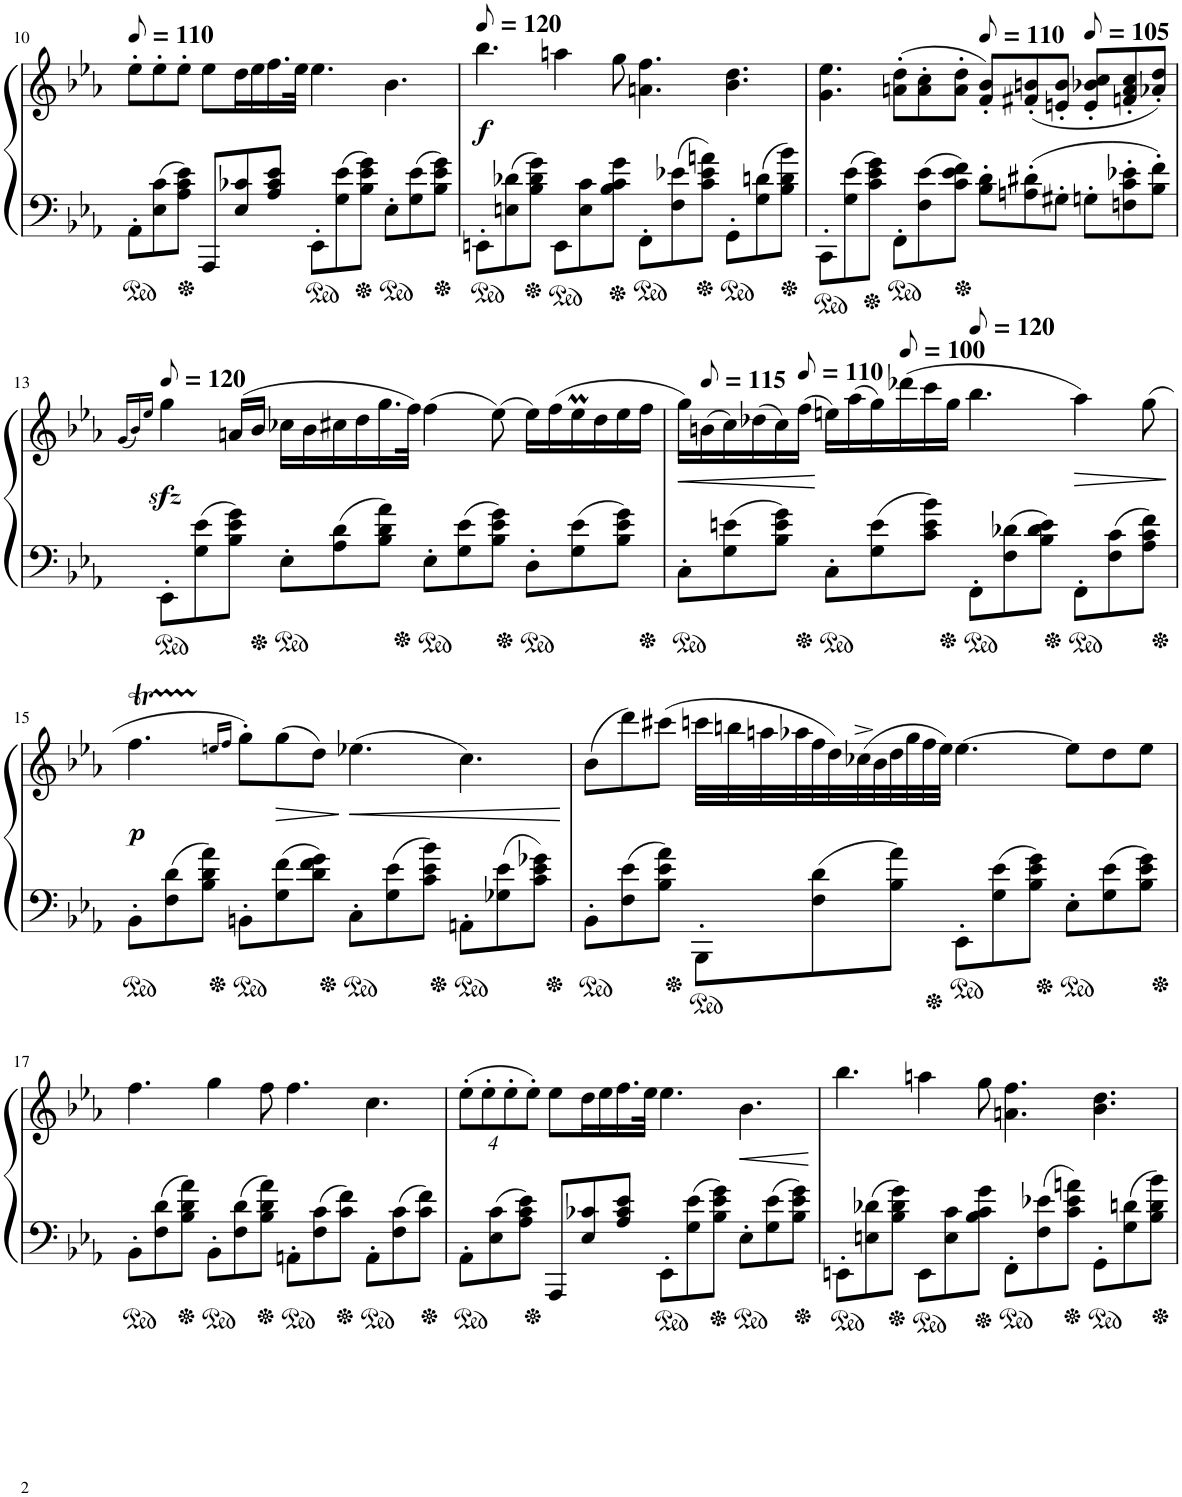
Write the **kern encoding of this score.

**kern	**kern	**dynam
*part1	*part1	*part1
*staff2	*staff1	*staff1/2
*I"Piano	*	*
*I'Pno.	*	*
!!LO:PB:g=z
*clefF4	*clefG2	*
*k[b-e-a-]	*k[b-e-a-]	*
*M12/8	*M12/8	*
*MM55	*MM55	*
=10	=10	=10
8AA-'\L	8ee-'\L	.
8E-\ 8c\	8ee-'\	.
8A-\ 8c\ 8e-\J	8ee-'\J	.
8AAA-/L	8ee-\L	.
8E-/ 8c-X/	16dd\L	.
.	16ee-\	.
8A-/ 8c-/ 8e-/J	16.ff\	.
.	32ee-\JJk	.
8EE-'\L	4.ee-\	.
8G\ 8e-\	.	.
8B-\ 8e-\ 8g\J	.	.
8E-'\L	4.b-\	.
8G\ 8e-\	.	.
8B-\ 8e-\ 8g\J	.	.
=11	=11	=11
*	*MM60	*
!	!	!LO:DY:b
8EEn'\L	4.bb-\	f
8En\ 8d-X\	.	.
8B-\ 8d-\ 8g\J	.	.
8EE\L	4aan\	.
8E\ 8c\	.	.
8B-\ 8c\ 8g\J	8gg\	.
8FF'\L	4.an\ 4.ff\	.
8F\ 8e-X\	.	.
8c\ 8e-\ 8an\J	.	.
8GG'\L	4.b-\ 4.dd\	.
8G\ 8dn\	.	.
8B-\ 8d\ 8b-\J	.	.
=12	=12	=12
8CC'\L	4.g\ 4.ee-\	.
8G\ 8e-\	.	.
8c\ 8e-\ 8g\J	.	.
8FF'\L	(8an\' 8dd\'L	.
8F\ 8e-\	8a\' 8cc\'	.
8c\ 8e-\ 8f\J	8a\' 8dd\'J	.
*	*MM55	*
8B-\' 8d\'L	8f/' 8b-/'L)	.
8An\' 8d#X\'	(8f#X/' 8bn/'	.
8G#X'\J	8en/' 8b/'J	.
*	*MM53	*
8Gn'\L	8e/' 8b-X/' 8cc/'L	.
8Fn\' 8c\' 8e-X\'	8fn/' 8a/' 8cc/'	.
8B-\' 8f\'J	8a-X/' 8dd/'J)	.
!!LO:LB:g=z
=13	=13	=13
*	*MM60	*
.	(16qg/LL	.
.	16qb-/)	.
.	16qee-/JJ	.
8EE-'\L	4ggzz<\	.
8G\ 8e-\	.	.
8B-\ 8e-\ 8g\J	(16an/LL	.
.	16b-/JJ	.
8E-'\L	16cc-X\LL	.
.	16b-\	.
8A-\ 8d\	16cc#X\	.
.	16dd\	.
8B-\ 8d\ 8a-\J	16.gg\	.
.	32ff\JJk)	.
8E-'\L	(4ff\	.
8G\ 8e-\	.	.
8B-\ 8e-\ 8g\J	(8ee-\)	.
8D'\L	16ee-\LL)	.
.	(16ff\	.
8G\ 8e-\	16ee-M\	.
.	16dd\	.
8B-\ 8e-\ 8g\J	16ee-\	.
.	16ff\JJ	.
=14	=14	=14
!	!	!LO:HP:b
8C'\L	16gg\LL)	<
*	*MM58	*
.	(16bn\	.
8G\ 8en\	16cc\)	.
.	(16dd-X\	.
8B-\ 8e\ 8g\J	16cc\)	.
*	*MM55	*
.	(16ff\JJ	.
8C'\L	16een\LL)	[
.	(16aa-\	.
8G\ 8e\	16gg\)	.
*	*MM50	*
.	(16ddd-X\	.
8c\ 8e\ 8b-\J	16ccc\	.
.	16gg\JJ	.
*	*MM60	*
8FF'\L	4.bb-\	.
8F\ 8d-X\	.	.
8B-\ 8d-\ 8e\J	.	.
!	!	!LO:HP:b
8FF'\L	4aa-\)	>
8F\ 8c\	.	.
8A-\ 8c\ 8f\J	(8gg\	.
.	.	]
!!LO:LB:g=z
=15	=15	=15
!	!	!LO:DY:b
8BB-'\L	4.ffT\	p
8F\ 8d\	.	.
8B-\ 8d\ 8a-\J	.	.
.	16qeen/LL	.
.	16qff/JJ	.
8BBn'\L	8gg'\L)	.
!	!	!LO:HP:b
8G\ 8f\	(8gg\	>
8d\ 8f\ 8g\J	8dd\J)	.
!	!	!LO:HP:n=1:b
8C'\L	(4.ee-X\	] <
8G\ 8e-\	.	.
8c\ 8e-\ 8b-\J	.	.
8AAn'\L	4.cc\)	.
8G-X\ 8e-\	.	.
8c\ 8e-\ 8g-X\J	.	.
.	.	[
=16	=16	=16
8BB-'\L	(8b-\L	.
8F\ 8e-\	8ddd\)	.
8B-\ 8e-\ 8a-\J	(8ccc#X\J	.
8BBB-'\L	32cccn\LLL	.
.	32bbn\	.
.	32aan\	.
.	32aa-X\	.
8F\ 8d\	32ff\	.
.	32dd\)	.
.	(32cc-X^\	.
.	32b-\	.
8B-\ 8a-\J	32dd\	.
.	32gg\	.
.	32ff\	.
.	32ee-\JJJ)	.
8EE-'\L	[4.ee-\	.
8G\ 8e-\	.	.
8B-\ 8e-\ 8g\J	.	.
8E-'\L	8ee-\L]	.
8G\ 8e-\	8dd\	.
8B-\ 8e-\ 8g\J	8ee-\J	.
!!LO:LB:g=z
=17	=17	=17
8BB-'\L	4.ff\	.
8F\ 8d\	.	.
8B-\ 8d\ 8a-\J	.	.
8BB-'\L	4gg\	.
8F\ 8d\	.	.
8B-\ 8d\ 8a-\J	8ff\	.
8AAn'\L	4.ff\	.
8F\ 8c\	.	.
8c\ 8f\J	.	.
8AA'\L	4.cc\	.
8F\ 8c\	.	.
8c\ 8f\J	.	.
=18	=18	=18
*	*Xbrackettup	*
8AA-'\L	(32%3ee-'\L	.
.	32%3ee-'\	.
8E-\ 8c\	.	.
.	32%3ee-'\	.
8A-\ 8c\ 8e-\J	.	.
.	32%3ee-'\J)	.
8AAA-/L	8ee-\L	.
8E-/ 8c-X/	16dd\L	.
.	16ee-\	.
8A-/ 8c-/ 8e-/J	16.ff\	.
.	32ee-\JJk	.
8EE-'\L	4.ee-\	.
8G\ 8e-\	.	.
8B-\ 8e-\ 8g\J	.	.
!	!	!LO:HP:b
8E-'\L	4.b-\	<
8G\ 8e-\	.	.
8B-\ 8e-\ 8g\J	.	.
.	.	[
=19	=19	=19
8EEn'\L	4.bb-\	.
8En\ 8d-X\	.	.
8B-\ 8d-\ 8g\J	.	.
8EE\L	4aan\	.
8E\ 8c\	.	.
8B-\ 8c\ 8g\J	8gg\	.
8FF'\L	4.an\ 4.ff\	.
8F\ 8e-X\	.	.
8c\ 8e-\ 8an\J	.	.
8GG'\L	4.b-\ 4.dd\	.
8G\ 8dn\	.	.
8B-\ 8d\ 8b-\J	.	.
=	=	=
*-	*-	*-
